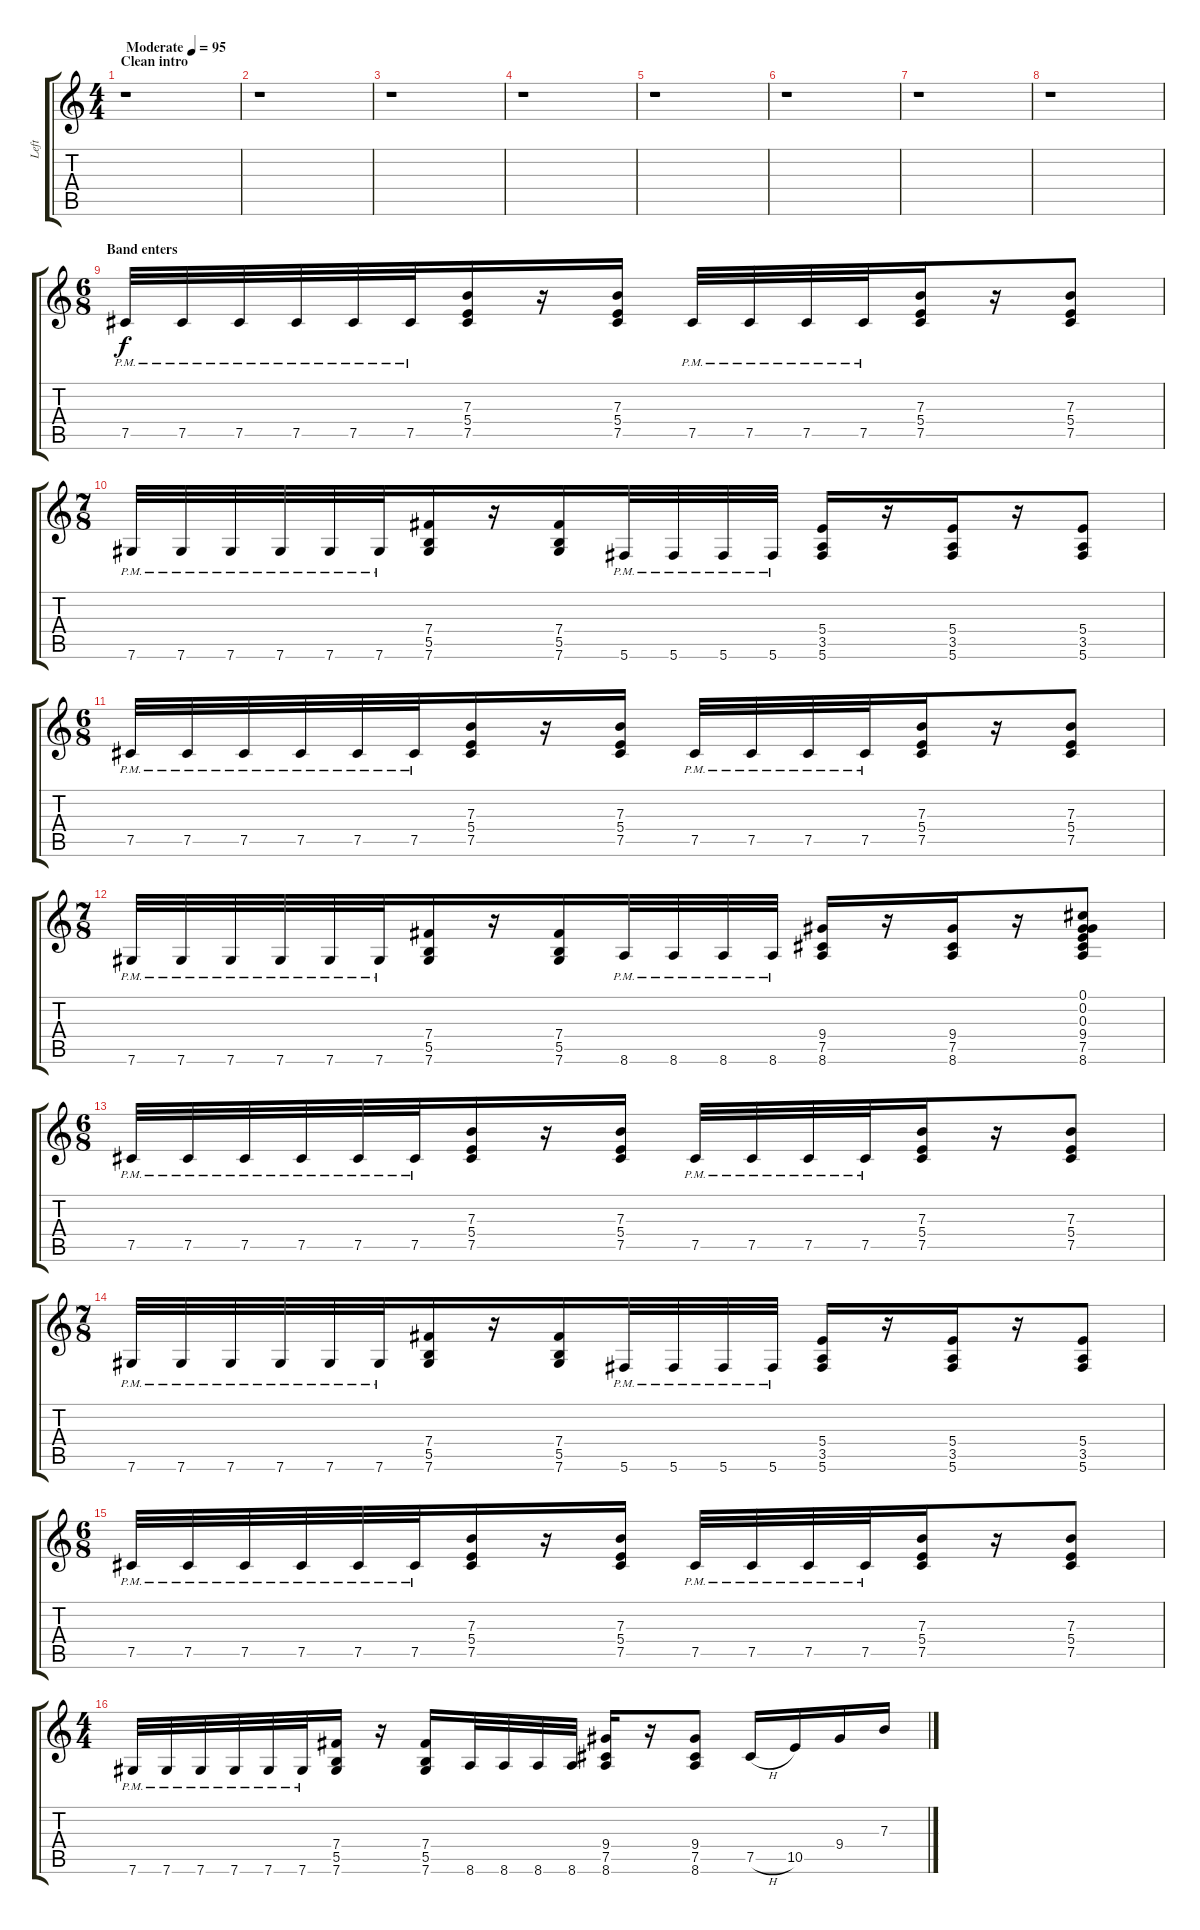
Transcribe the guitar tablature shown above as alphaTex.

\track ("Left" "Left") {instrument overdrivenguitar}
\staff {score tabs}
\tuning (Db4 Ab3 E3 B2 Gb2 Db2) {hide}
\ts (4 4)
\section ("" "Clean intro")
\tempo (95 "Moderate")
\clef g2
\ks c
r.1{dy f instrument overdrivenguitar} |
r.1 |
r.1 |
r.1 |
r.1 |
r.1 |
r.1 |
r.1 |
\ts (6 8)
\section ("" "Band enters")
7.5{pm}.32 7.5{pm}.32 7.5{pm}.32 7.5{pm}.32 7.5{pm}.32 7.5{pm}.32 (7.3 5.4 7.5).16 r.16 (7.3 5.4 7.5).16 7.5{pm}.32 7.5{pm}.32 7.5{pm}.32 7.5{pm}.32 (7.3 5.4 7.5).16 r.16 (7.3 5.4 7.5).8 |
\ts (7 8)
7.6{pm}.32 7.6{pm}.32 7.6{pm}.32 7.6{pm}.32 7.6{pm}.32 7.6{pm}.32 (7.4 5.5 7.6).16 r.16 (7.4 5.5 7.6).16 5.6{pm}.32 5.6{pm}.32 5.6{pm}.32 5.6{pm}.32 (5.4 3.5 5.6).16 r.16 (5.4 3.5 5.6).16 r.16 (5.4 3.5 5.6).8 |
\ts (6 8)
7.5{pm}.32 7.5{pm}.32 7.5{pm}.32 7.5{pm}.32 7.5{pm}.32 7.5{pm}.32 (7.3 5.4 7.5).16 r.16 (7.3 5.4 7.5).16 7.5{pm}.32 7.5{pm}.32 7.5{pm}.32 7.5{pm}.32 (7.3 5.4 7.5).16 r.16 (7.3 5.4 7.5).8 |
\ts (7 8)
7.6{pm}.32 7.6{pm}.32 7.6{pm}.32 7.6{pm}.32 7.6{pm}.32 7.6{pm}.32 (7.4 5.5 7.6).16 r.16 (7.4 5.5 7.6).16 8.6{pm}.32 8.6{pm}.32 8.6{pm}.32 8.6{pm}.32 (9.4 7.5 8.6).16 r.16 (9.4 7.5 8.6).16 r.16 (0.1 0.2 0.3 9.4 7.5 8.6).8 |
\ts (6 8)
7.5{pm}.32 7.5{pm}.32 7.5{pm}.32 7.5{pm}.32 7.5{pm}.32 7.5{pm}.32 (7.3 5.4 7.5).16 r.16 (7.3 5.4 7.5).16 7.5{pm}.32 7.5{pm}.32 7.5{pm}.32 7.5{pm}.32 (7.3 5.4 7.5).16 r.16 (7.3 5.4 7.5).8 |
\ts (7 8)
7.6{pm}.32 7.6{pm}.32 7.6{pm}.32 7.6{pm}.32 7.6{pm}.32 7.6{pm}.32 (7.4 5.5 7.6).16 r.16 (7.4 5.5 7.6).16 5.6{pm}.32 5.6{pm}.32 5.6{pm}.32 5.6{pm}.32 (5.4 3.5 5.6).16 r.16 (5.4 3.5 5.6).16 r.16 (5.4 3.5 5.6).8 |
\ts (6 8)
7.5{pm}.32 7.5{pm}.32 7.5{pm}.32 7.5{pm}.32 7.5{pm}.32 7.5{pm}.32 (7.3 5.4 7.5).16 r.16 (7.3 5.4 7.5).16 7.5{pm}.32 7.5{pm}.32 7.5{pm}.32 7.5{pm}.32 (7.3 5.4 7.5).16 r.16 (7.3 5.4 7.5).8 |
\ts (4 4)
7.6{pm}.32 7.6{pm}.32 7.6{pm}.32 7.6{pm}.32 7.6{pm}.32 7.6{pm}.32 (7.4 5.5 7.6).16 r.16 (7.4 5.5 7.6).16 8.6.32 8.6.32 8.6.32 8.6.32 (9.4 7.5 8.6).16 r.16 (9.4 7.5 8.6).8 7.5{h}.16 10.5.16 9.4.16 7.3.16
